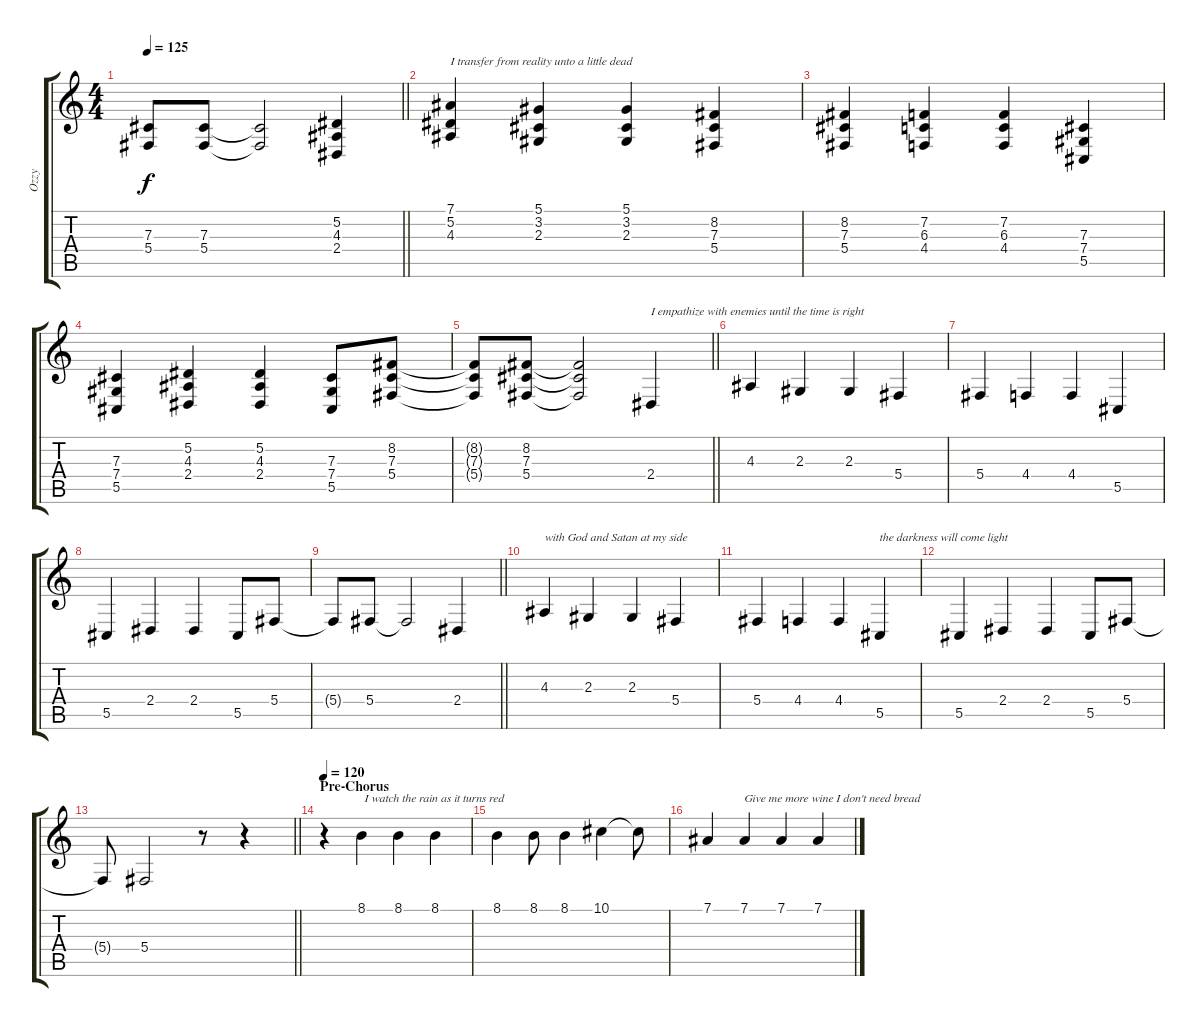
\track ("Ozzy" "Ozzy") {instrument harmonica}
\staff {score tabs}
\tuning (Eb4 Bb3 Gb3 Db3 Ab2 Eb2) {hide}
\ts (4 4)
\tempo 125
\clef g2
\barLineRight lightlight
\ks c
(7.3{t} 5.4{t}).8{dy f} (7.3 5.4).8 (7.3{t} 5.4{t}).2 (5.2 4.3 2.4).4 |
(7.1 5.2 4.3).4{txt "I transfer from reality unto a little dead"} (5.1 3.2 2.3).4 (5.1 3.2 2.3).4 (8.2 7.3 5.4).4 |
(8.2 7.3 5.4).4 (7.2 6.3 4.4).4 (7.2 6.3 4.4).4 (7.3 7.4 5.5).4 |
(7.3 7.4 5.5).4 (5.2 4.3 2.4).4 (5.2 4.3 2.4).4 (7.3 7.4 5.5).8 (8.2 7.3 5.4).8 |
\barLineRight lightlight
(8.2{t} 7.3{t} 5.4{t}).8 (8.2 7.3 5.4).8 (8.2{t} 7.3{t} 5.4{t}).2 2.4.4{txt "I empathize with enemies until the time is right"} |
4.3.4 2.3.4 2.3.4 5.4.4 |
5.4.4 4.4.4 4.4.4 5.5.4 |
5.5.4 2.4.4 2.4.4 5.5.8 5.4.8 |
\barLineRight lightlight
5.4{t}.8 5.4.8 5.4{t}.2 2.4.4 |
4.3.4{txt "with God and Satan at my side"} 2.3.4 2.3.4 5.4.4 |
5.4.4 4.4.4 4.4.4 5.5.4{txt "the darkness will come light"} |
5.5.4 2.4.4 2.4.4 5.5.8 5.4.8 |
\barLineRight lightlight
5.4{t}.8 5.4.2 r.8 r.4 |
\section ("" "Pre-Chorus")
\tempo 120
r.4 8.1.4{txt " I watch the rain as it turns red"} 8.1.4 8.1.4 |
8.1.4 8.1.8 8.1.4 10.1.4 10.1{t}.8 |
7.1.4 7.1.4{txt "Give me more wine I don't need bread"} 7.1.4 7.1.4
